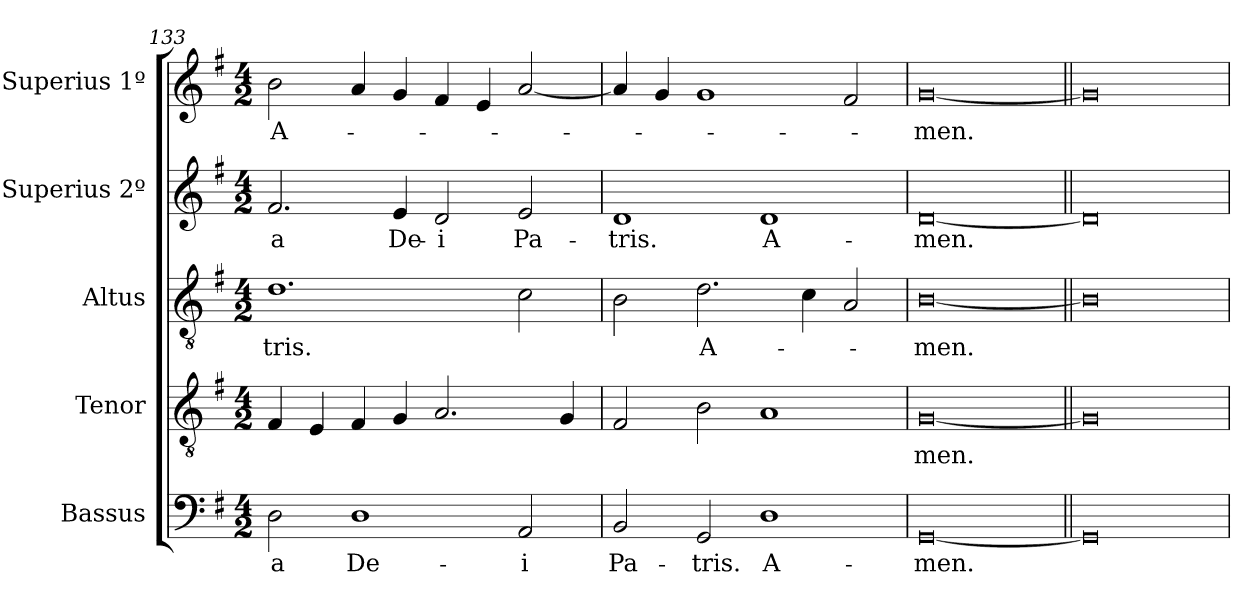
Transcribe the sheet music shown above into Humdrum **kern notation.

**kern	**text	**kern	**text	**kern	**text	**kern	**text	**kern	**text
*part5	*part5	*part4	*part4	*part3	*part3	*part2	*part2	*part1	*part1
*staff5	*staff5	*staff4	*staff4	*staff3	*staff3	*staff2	*staff2	*staff1	*staff1
*I"Bassus	*	*I"Tenor	*	*I"Altus	*	*I"Superius 2º	*	*I"Superius 1º	*
*clefF4	*	*clefGv2	*	*clefGv2	*	*clefG2	*	*clefG2	*
*k[f#]	*	*k[f#]	*	*k[f#]	*	*k[f#]	*	*k[f#]	*
*M4/2	*	*M4/2	*	*M4/2	*	*M4/2	*	*M4/2	*
=133	=133	=133	=133	=133	=133	=133	=133	=133	=133
2D\	-a	4F#/	.	1.d\	-tris.	2.f#/	-a	2b\	A-
.	.	4E/	.	.	.	.	.	.	.
1D\	De-	4F#/	.	.	.	.	.	4a/	.
.	.	4G/	.	.	.	4e/	De-	4g/	.
.	.	2.A/	.	.	.	2d/	-i	4f#/	.
.	.	.	.	.	.	.	.	4e/	.
2AA/	-i	.	.	2c\	.	2e/	Pa-	[2a/	.
.	.	4G/	.	.	.	.	.	.	.
=134	=134	=134	=134	=134	=134	=134	=134	=134	=134
2BB/	Pa-	2F#/	.	2B\	.	1d/	-tris.	4a/]	.
.	.	.	.	.	.	.	.	4g/	.
2GG/	-tris.	2B\	.	2.d\	A-	.	.	1g/	.
1D\	A-	1A/	.	.	.	1d/	A-	.	.
.	.	.	.	4c\	.	.	.	.	.
.	.	.	.	2A/	.	.	.	2f#/	.
=135	=135	=135	=135	=135	=135	=135	=135	=135	=135
[0GG/	-men.	[0G/	-men.	[0B/	-men.	[0d/	-men.	[0g/	-men.
=136||	=136||	=136||	=136||	=136||	=136||	=136||	=136||	=136||	=136||
0GG/]	.	0G/]	.	0B/]	.	0d/]	.	0g/]	.
=	=	=	=	=	=	=	=	=	=
*-	*-	*-	*-	*-	*-	*-	*-	*-	*-
